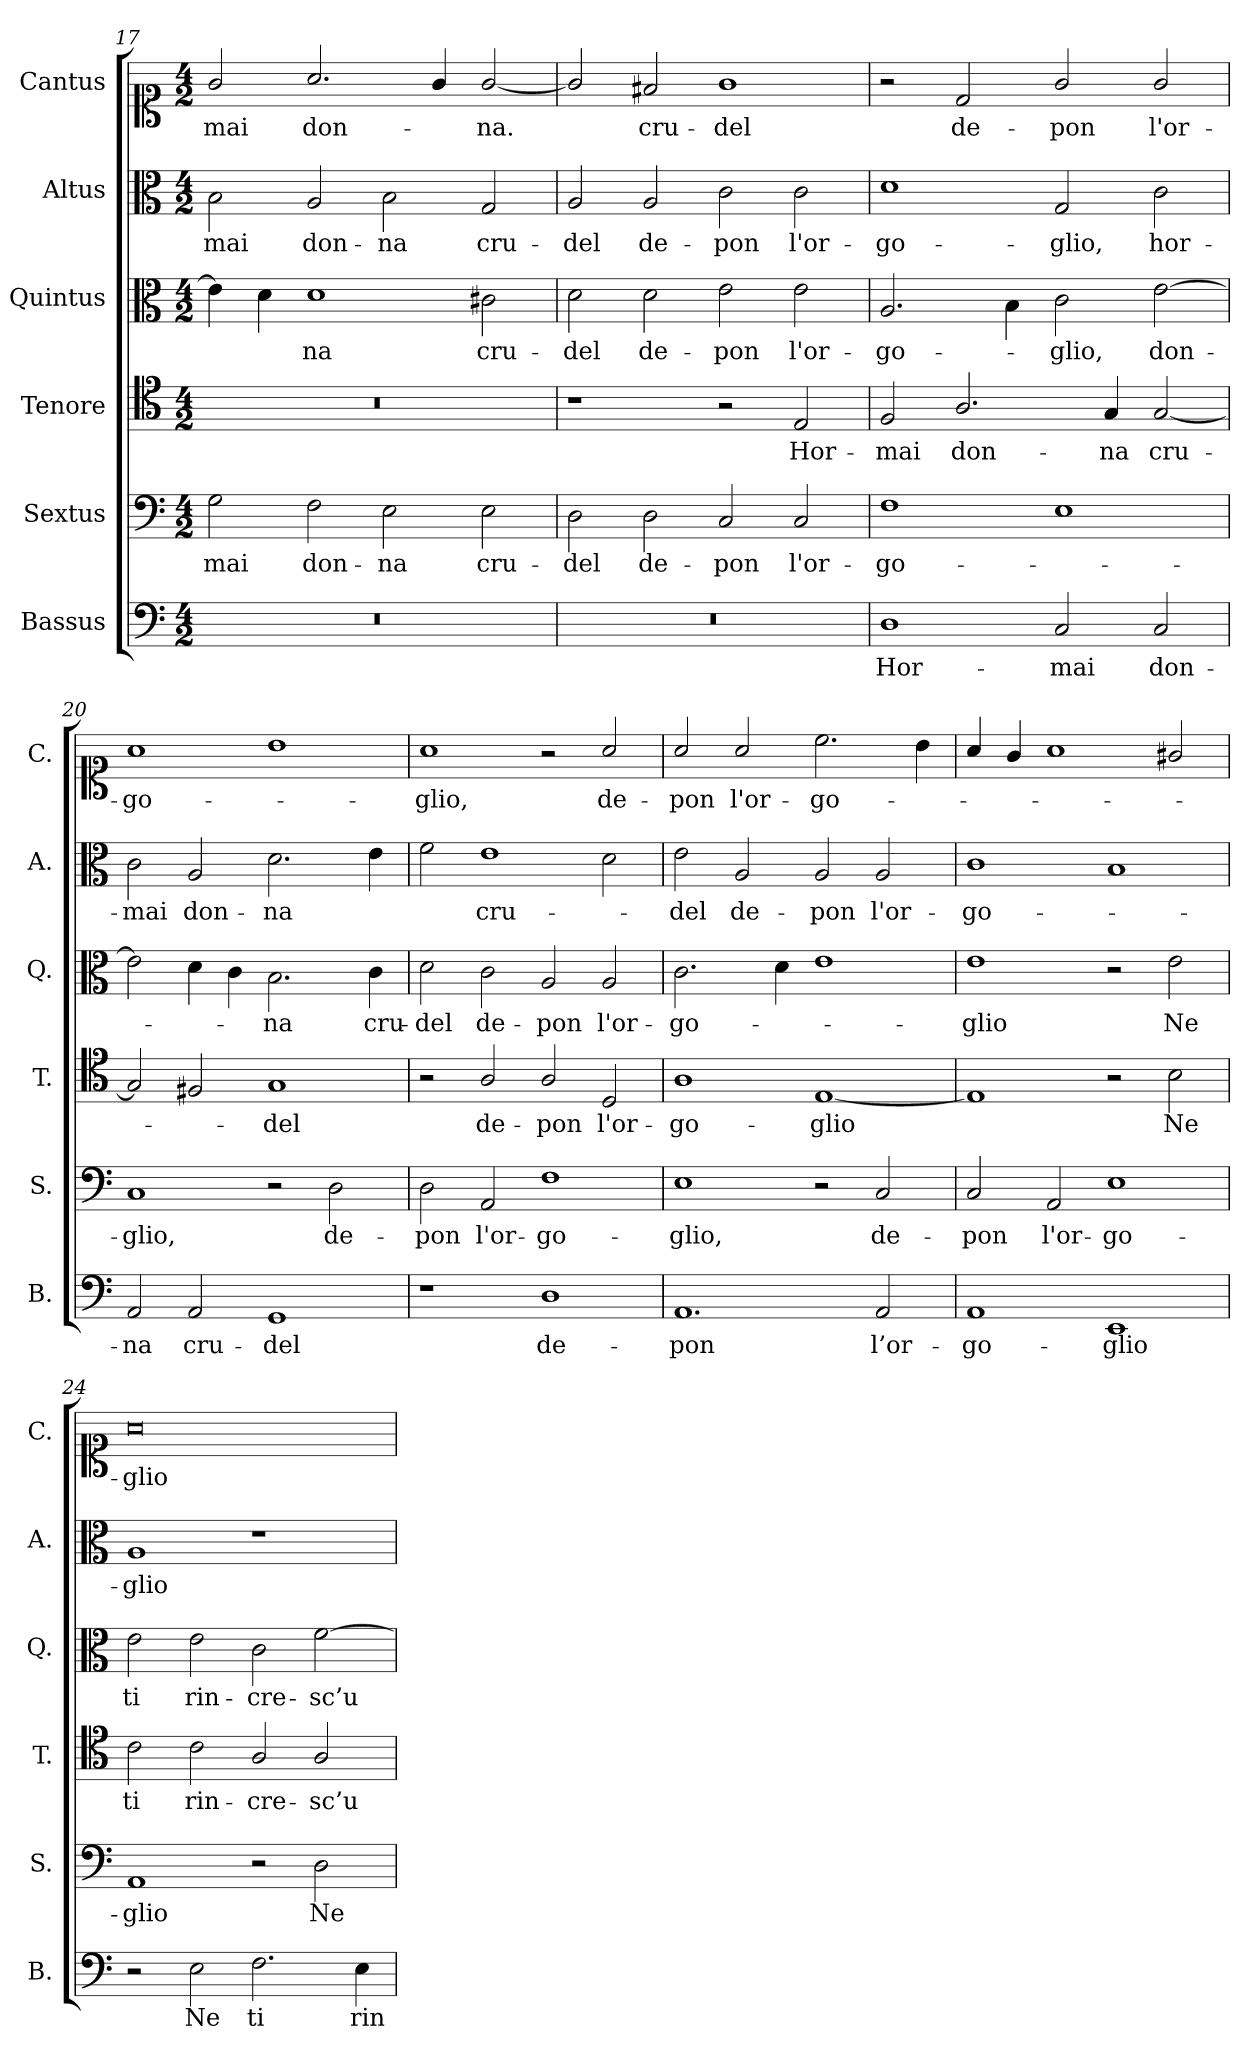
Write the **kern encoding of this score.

**kern	**text	**kern	**text	**kern	**text	**kern	**text	**kern	**text	**kern	**text
*part6	*part6	*part5	*part5	*part4	*part4	*part3	*part3	*part2	*part2	*part1	*part1
*staff6	*staff6	*staff5	*staff5	*staff4	*staff4	*staff3	*staff3	*staff2	*staff2	*staff1	*staff1
*I"Bassus	*	*I"Sextus	*	*I"Tenore	*	*I"Quintus	*	*I"Altus	*	*I"Cantus	*
*I'B.	*	*I'S.	*	*I'T.	*	*I'Q.	*	*I'A.	*	*I'C.	*
!!LO:PB:g=z
*clefF4	*	*clefF4	*	*clefC4	*	*clefC3	*	*clefC3	*	*clefC1	*
*k[]	*	*k[]	*	*k[]	*	*k[]	*	*k[]	*	*k[]	*
*M4/2	*	*M4/2	*	*M4/2	*	*M4/2	*	*M4/2	*	*M4/2	*
=17	=17	=17	=17	=17	=17	=17	=17	=17	=17	=17	=17
!	!	!	!LO:LY:b	!	!	!	!	!	!LO:LY:b	!	!LO:LY:b
0r	.	2G\	-mai	0r	.	4e\]	.	2B\	-mai	2g/	-mai
.	.	.	.	.	.	4d\	.	.	.	.	.
!	!	!	!LO:LY:b	!	!	!	!LO:LY:b	!	!LO:LY:b	!	!LO:LY:b
.	.	2F\	don-	.	.	1d	-na	2A/	don-	2.a/	don-
!	!	!	!LO:LY:b	!	!	!	!	!	!LO:LY:b	!	!
.	.	2E\	-na	.	.	.	.	2B\	-na	.	.
.	.	.	.	.	.	.	.	.	.	4g/	.
!	!	!	!LO:LY:b	!	!	!	!LO:LY:b	!	!LO:LY:b	!	!LO:LY:b
.	.	2E\	cru-	.	.	2c#X\	cru-	2G/	cru-	[2g/	-na.
=18	=18	=18	=18	=18	=18	=18	=18	=18	=18	=18	=18
!	!	!	!LO:LY:b	!	!	!	!LO:LY:b	!	!LO:LY:b	!	!
0r	.	2D\	-del	1r	.	2d\	-del	2A/	-del	2g/]	.
!	!	!	!LO:LY:b	!	!	!	!LO:LY:b	!	!LO:LY:b	!	!LO:LY:b
.	.	2D\	de-	.	.	2d\	de-	2A/	de-	2f#i/	cru-
!	!	!	!LO:LY:b	!	!	!	!LO:LY:b	!	!LO:LY:b	!	!LO:LY:b
.	.	2C/	-pon	2r	.	2e\	-pon	2c\	-pon	1g	-del
!	!	!	!LO:LY:b	!	!LO:LY:b	!	!LO:LY:b	!	!LO:LY:b	!	!
.	.	2C/	l'or-	2E/	Hor-	2e\	l'or-	2c\	l'or-	.	.
=19	=19	=19	=19	=19	=19	=19	=19	=19	=19	=19	=19
!	!LO:LY:b	!	!LO:LY:b	!	!LO:LY:b	!	!LO:LY:b	!	!LO:LY:b	!	!
1D	Hor-	1F	-go-	2F/	-mai	2.A/	-go-	1d	-go-	2r	.
!	!	!	!	!	!LO:LY:b	!	!	!	!	!	!LO:LY:b
.	.	.	.	2.A/	don-	.	.	.	.	2d/	de-
.	.	.	.	.	.	4B\	.	.	.	.	.
!	!LO:LY:b	!	!	!	!	!	!LO:LY:b	!	!LO:LY:b	!	!LO:LY:b
2C/	-mai	1E	.	.	.	2c\	-glio,	2G/	-glio,	2g/	-pon
!	!	!	!	!	!LO:LY:b	!	!	!	!	!	!
.	.	.	.	4G/	-na	.	.	.	.	.	.
!	!LO:LY:b	!	!	!	!LO:LY:b	!	!LO:LY:b	!	!LO:LY:b	!	!LO:LY:b
2C/	don-	.	.	[2G/	cru-	[2e\	don-	2c\	hor-	2g/	l'or-
=20	=20	=20	=20	=20	=20	=20	=20	=20	=20	=20	=20
!	!LO:LY:b	!	!LO:LY:b	!	!	!	!	!	!LO:LY:b	!	!LO:LY:b
2AA/	-na	1C	-glio,	2G/]	.	2e\]	.	2c\	-mai	1a	-go-
!	!LO:LY:b	!	!	!	!	!	!	!	!LO:LY:b	!	!
2AA/	cru-	.	.	2F#X/	.	4d\	.	2A/	don-	.	.
.	.	.	.	.	.	4c\	.	.	.	.	.
!	!LO:LY:b	!	!	!	!LO:LY:b	!	!LO:LY:b	!	!LO:LY:b	!	!
1GG	-del	2r	.	1G	-del	2.B\	-na	2.d\	-na	1b	.
!	!	!	!LO:LY:b	!	!	!	!	!	!	!	!
.	.	2D\	de-	.	.	.	.	.	.	.	.
!	!	!	!	!	!	!	!LO:LY:b	!	!	!	!
.	.	.	.	.	.	4c\	cru-	4e\	.	.	.
!!LO:LB:g=z
=21	=21	=21	=21	=21	=21	=21	=21	=21	=21	=21	=21
!	!	!	!LO:LY:b	!	!	!	!LO:LY:b	!	!	!	!LO:LY:b
1r	.	2D\	-pon	2r	.	2d\	-del	2f\	.	1a	-glio,
!	!	!	!LO:LY:b	!	!LO:LY:b	!	!LO:LY:b	!	!LO:LY:b	!	!
.	.	2AA/	l'or-	2A/	de-	2c\	de-	1e	cru-	.	.
!	!LO:LY:b	!	!LO:LY:b	!	!LO:LY:b	!	!LO:LY:b	!	!	!	!
1D	de-	1F	-go-	2A/	-pon	2A/	-pon	.	.	2r	.
!	!	!	!	!	!LO:LY:b	!	!LO:LY:b	!	!	!	!LO:LY:b
.	.	.	.	2D/	l'or-	2A/	l'or-	2d\	.	2a/	de-
=22	=22	=22	=22	=22	=22	=22	=22	=22	=22	=22	=22
!	!LO:LY:b	!	!LO:LY:b	!	!LO:LY:b	!	!LO:LY:b	!	!LO:LY:b	!	!LO:LY:b
1.AA	-pon	1E	-glio,	1A	-go-	2.c\	-go-	2e\	-del	2a/	-pon
!	!	!	!	!	!	!	!	!	!LO:LY:b	!	!LO:LY:b
.	.	.	.	.	.	.	.	2A/	de-	2a/	l'or-
.	.	.	.	.	.	4d\	.	.	.	.	.
!	!	!	!	!	!LO:LY:b	!	!	!	!LO:LY:b	!	!LO:LY:b
.	.	2r	.	[1E	-glio	1e	.	2A/	-pon	2.cc\	-go-
!	!LO:LY:b	!	!LO:LY:b	!	!	!	!	!	!LO:LY:b	!	!
2AA/	l’or-	2C/	de-	.	.	.	.	2A/	l'or-	.	.
.	.	.	.	.	.	.	.	.	.	4b\	.
=23	=23	=23	=23	=23	=23	=23	=23	=23	=23	=23	=23
!	!LO:LY:b	!	!LO:LY:b	!	!	!	!LO:LY:b	!	!LO:LY:b	!	!
1AA	-go-	2C/	-pon	1E]	.	1e	-glio	1c	-go-	4a/	.
.	.	.	.	.	.	.	.	.	.	4g/	.
!	!	!	!LO:LY:b	!	!	!	!	!	!	!	!
.	.	2AA/	l'or-	.	.	.	.	.	.	1a	.
!	!LO:LY:b	!	!LO:LY:b	!	!	!	!	!	!	!	!
1EE	-glio	1E	-go-	2r	.	2r	.	1B	.	.	.
!	!	!	!	!	!LO:LY:b	!	!LO:LY:b	!	!	!	!
.	.	.	.	2B\	Ne	2e\	Ne	.	.	2g#X/	.
=24	=24	=24	=24	=24	=24	=24	=24	=24	=24	=24	=24
!	!	!	!LO:LY:b	!	!LO:LY:b	!	!LO:LY:b	!	!LO:LY:b	!	!LO:LY:b
2r	.	1AA	-glio	2c\	ti	2e\	ti	1A	-glio	0a	-glio
!	!LO:LY:b	!	!	!	!LO:LY:b	!	!LO:LY:b	!	!	!	!
2E\	Ne	.	.	2c\	rin-	2e\	rin-	.	.	.	.
!	!LO:LY:b	!	!	!	!LO:LY:b	!	!LO:LY:b	!	!	!	!
2.F\	ti	2r	.	2A/	-cre-	2c\	-cre-	1r	.	.	.
!	!	!	!LO:LY:b	!	!LO:LY:b	!	!LO:LY:b	!	!	!	!
.	.	2D\	Ne	2A/	-sc’u-	[2f\	-sc’u-	.	.	.	.
!	!LO:LY:b	!	!	!	!	!	!	!	!	!	!
4E\	rin-	.	.	.	.	.	.	.	.	.	.
=	=	=	=	=	=	=	=	=	=	=	=
*-	*-	*-	*-	*-	*-	*-	*-	*-	*-	*-	*-
